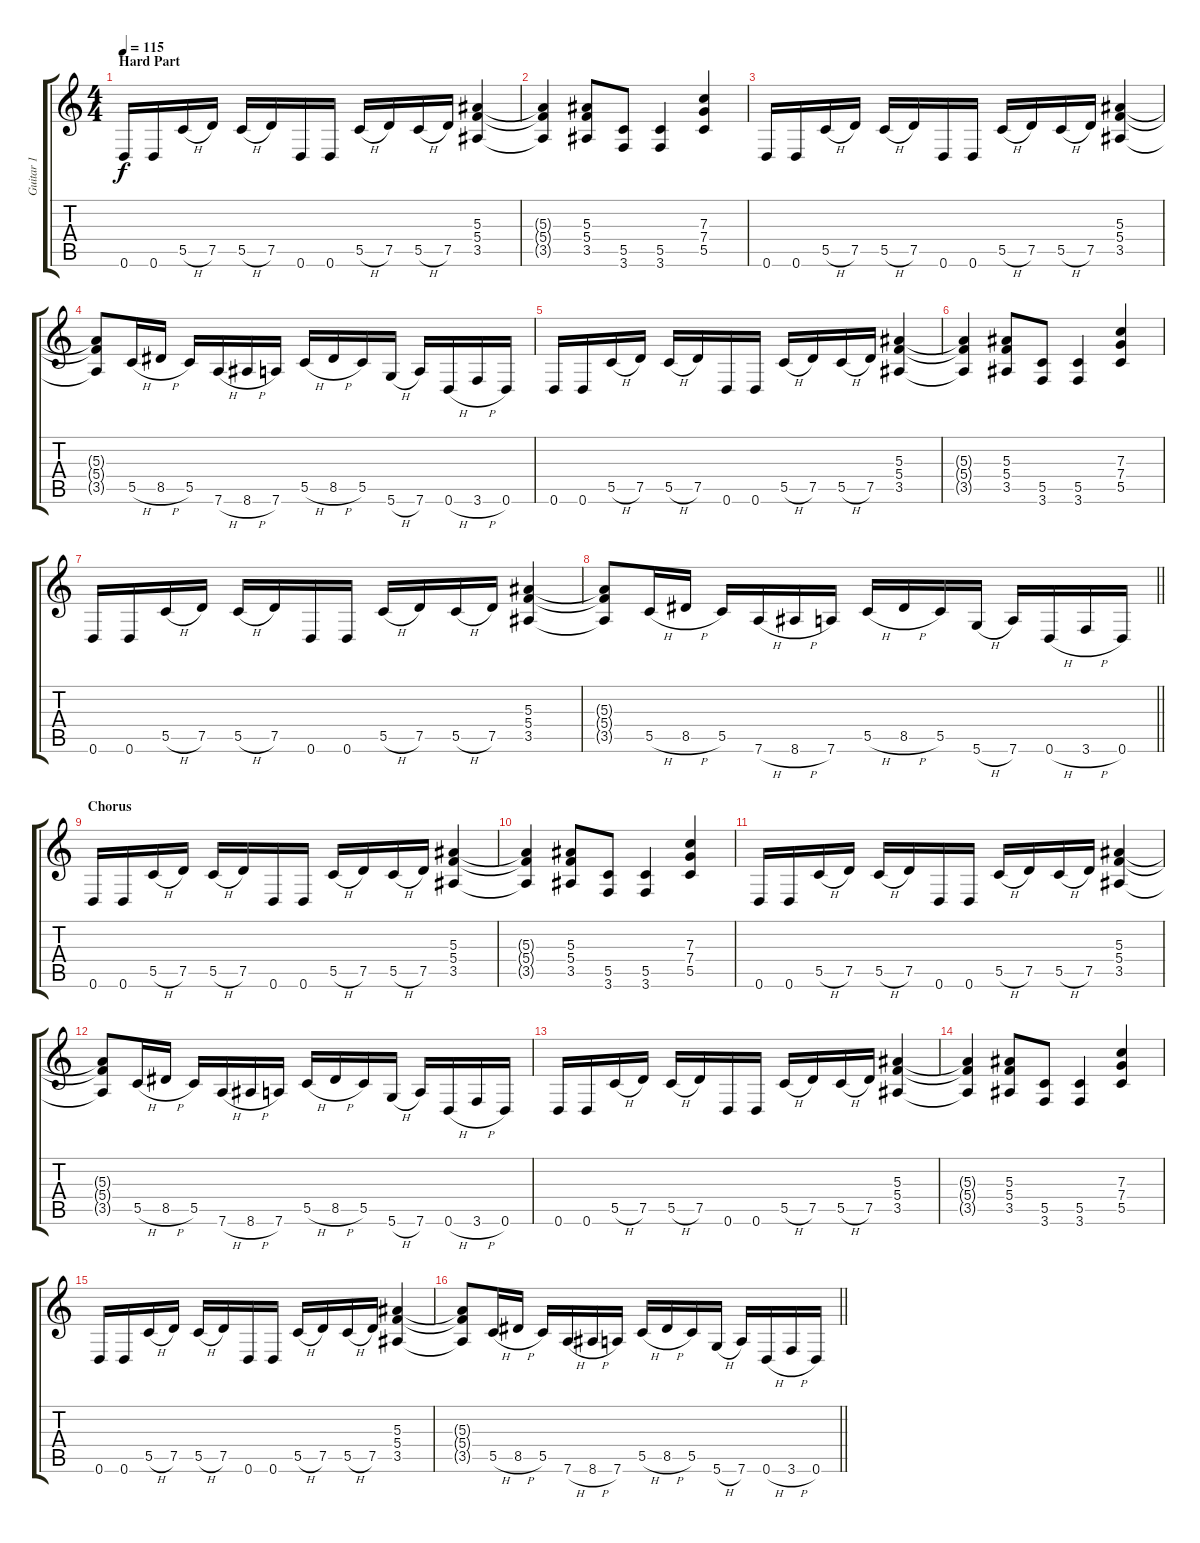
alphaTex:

\track ("Guitar 1" "Guitar 1") {instrument distortionguitar}
\staff {score tabs}
\tuning (D4 A3 F3 C3 G2 D2) {hide}
\ts (4 4)
\section ("" "Hard Part")
\tempo 115
\clef g2
\ks c
0.6.16{dy f} 0.6.16 5.5{h}.16 7.5.16 5.5{h}.16 7.5.16 0.6.16 0.6.16 5.5{h}.16 7.5.16 5.5{h}.16 7.5.16 (5.3 5.4 3.5).4 |
(5.3{t} 5.4{t} 3.5{t}).4 (5.3 5.4 3.5).8 (5.5 3.6).8 (5.5 3.6).4 (7.3 7.4 5.5).4 |
0.6.16 0.6.16 5.5{h}.16 7.5.16 5.5{h}.16 7.5.16 0.6.16 0.6.16 5.5{h}.16 7.5.16 5.5{h}.16 7.5.16 (5.3 5.4 3.5).4 |
(5.3{t} 5.4{t} 3.5{t}).8 5.5{h}.16 8.5{h}.16 5.5.16 7.6{h}.16 8.6{h}.16 7.6.16 5.5{h}.16 8.5{h}.16 5.5.16 5.6{h}.16 7.6.16 0.6{h}.16 3.6{h}.16 0.6.16 |
0.6.16 0.6.16 5.5{h}.16 7.5.16 5.5{h}.16 7.5.16 0.6.16 0.6.16 5.5{h}.16 7.5.16 5.5{h}.16 7.5.16 (5.3 5.4 3.5).4 |
(5.3{t} 5.4{t} 3.5{t}).4 (5.3 5.4 3.5).8 (5.5 3.6).8 (5.5 3.6).4 (7.3 7.4 5.5).4 |
0.6.16 0.6.16 5.5{h}.16 7.5.16 5.5{h}.16 7.5.16 0.6.16 0.6.16 5.5{h}.16 7.5.16 5.5{h}.16 7.5.16 (5.3 5.4 3.5).4 |
\barLineRight lightlight
(5.3{t} 5.4{t} 3.5{t}).8 5.5{h}.16 8.5{h}.16 5.5.16 7.6{h}.16 8.6{h}.16 7.6.16 5.5{h}.16 8.5{h}.16 5.5.16 5.6{h}.16 7.6.16 0.6{h}.16 3.6{h}.16 0.6.16 |
\section ("" "Chorus")
0.6.16 0.6.16 5.5{h}.16 7.5.16 5.5{h}.16 7.5.16 0.6.16 0.6.16 5.5{h}.16 7.5.16 5.5{h}.16 7.5.16 (5.3 5.4 3.5).4 |
(5.3{t} 5.4{t} 3.5{t}).4 (5.3 5.4 3.5).8 (5.5 3.6).8 (5.5 3.6).4 (7.3 7.4 5.5).4 |
0.6.16 0.6.16 5.5{h}.16 7.5.16 5.5{h}.16 7.5.16 0.6.16 0.6.16 5.5{h}.16 7.5.16 5.5{h}.16 7.5.16 (5.3 5.4 3.5).4 |
(5.3{t} 5.4{t} 3.5{t}).8 5.5{h}.16 8.5{h}.16 5.5.16 7.6{h}.16 8.6{h}.16 7.6.16 5.5{h}.16 8.5{h}.16 5.5.16 5.6{h}.16 7.6.16 0.6{h}.16 3.6{h}.16 0.6.16 |
0.6.16 0.6.16 5.5{h}.16 7.5.16 5.5{h}.16 7.5.16 0.6.16 0.6.16 5.5{h}.16 7.5.16 5.5{h}.16 7.5.16 (5.3 5.4 3.5).4 |
(5.3{t} 5.4{t} 3.5{t}).4 (5.3 5.4 3.5).8 (5.5 3.6).8 (5.5 3.6).4 (7.3 7.4 5.5).4 |
0.6.16 0.6.16 5.5{h}.16 7.5.16 5.5{h}.16 7.5.16 0.6.16 0.6.16 5.5{h}.16 7.5.16 5.5{h}.16 7.5.16 (5.3 5.4 3.5).4 |
\barLineRight lightlight
(5.3{t} 5.4{t} 3.5{t}).8 5.5{h}.16 8.5{h}.16 5.5.16 7.6{h}.16 8.6{h}.16 7.6.16 5.5{h}.16 8.5{h}.16 5.5.16 5.6{h}.16 7.6.16 0.6{h}.16 3.6{h}.16 0.6.16
